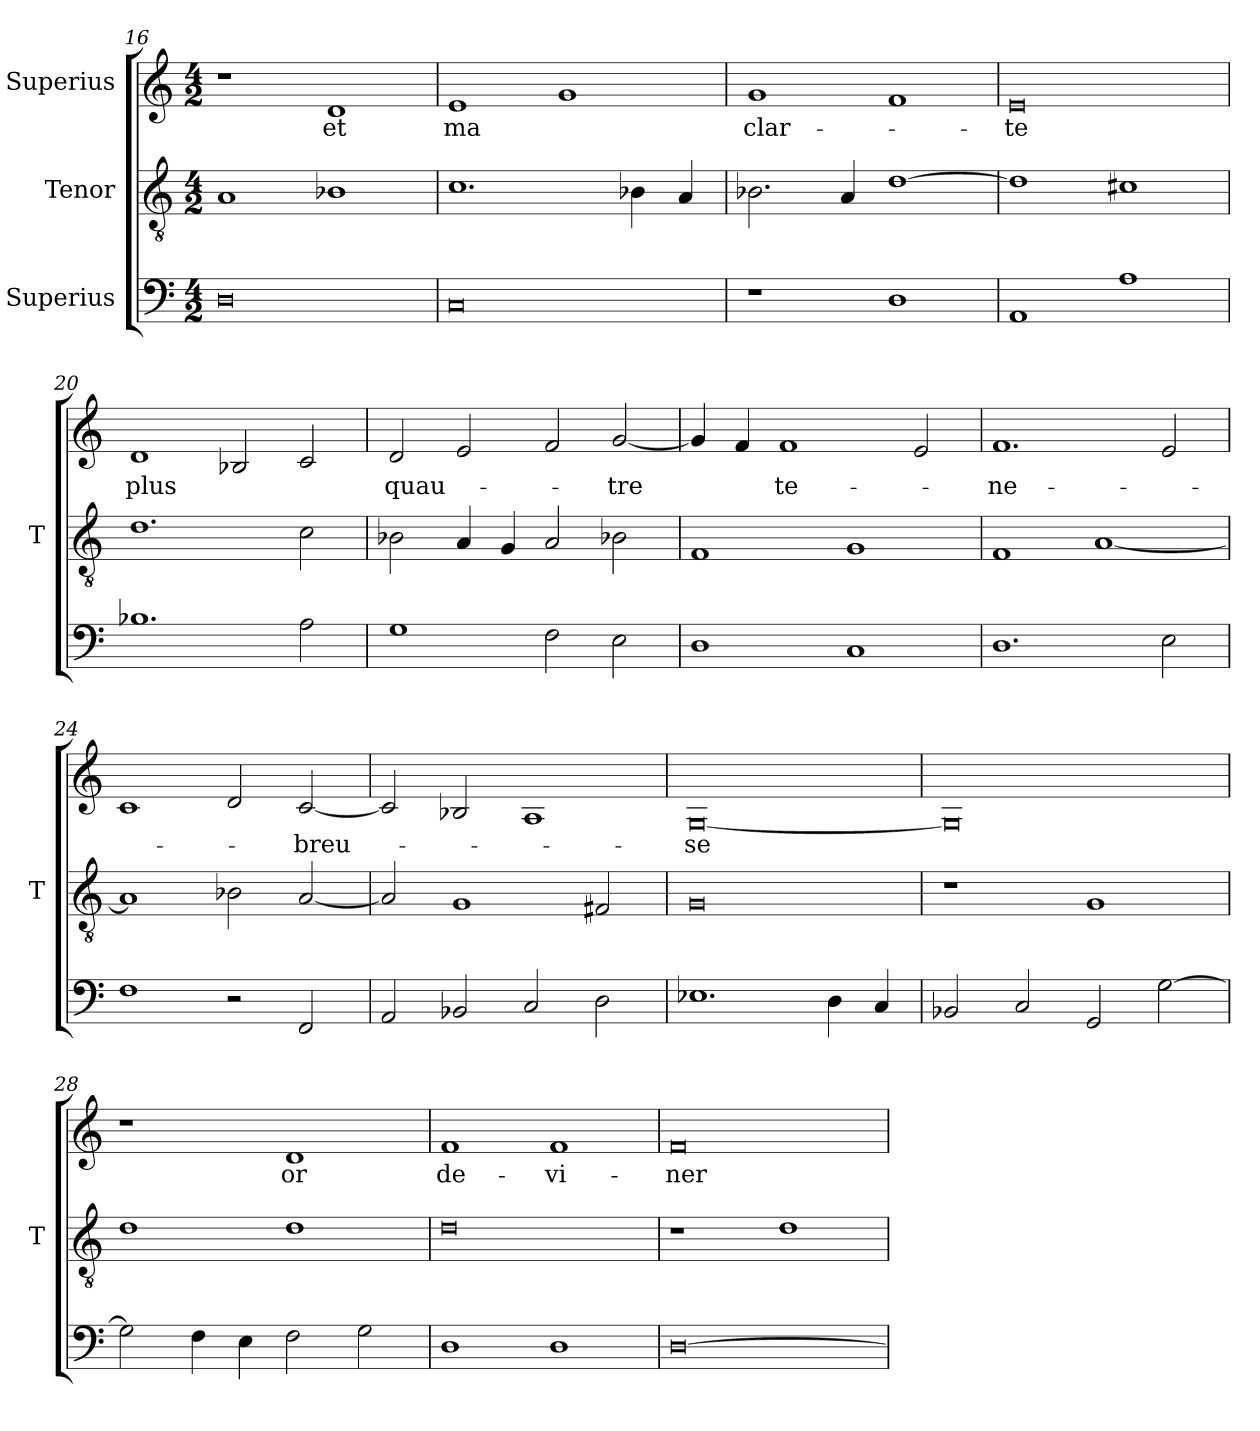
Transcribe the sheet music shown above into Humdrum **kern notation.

**kern	**kern	**kern	**text
*part3	*part2	*part1	*part1
*staff3	*staff2	*staff1	*staff1
*I"Superius	*I"Tenor	*I"Superius	*
*	*I'T	*	*
*clefF4	*clefGv2	*clefG2	*
*M4/2	*M4/2	*M4/2	*
=16	=16	=16	=16
0D	1A	1r	.
.	1B-X	1d	-et
=17	=17	=17	=17
0C	1.c	1e	-ma
.	.	1g	.
.	4B-X	.	.
.	4A	.	.
=18	=18	=18	=18
1r	2.B-X	1g	clar-
.	4A	.	.
1D	[1d	1f	.
=19	=19	=19	=19
1AA	1d]	0e	-te
1A	1c#X	.	.
=20	=20	=20	=20
1.B-X	1.d	1d	-plus
.	.	2B-X	.
2A	2c	2c	.
=21	=21	=21	=21
1G	2B-X	2d	quau-
.	4A	2e	.
.	4G	.	.
2F	2A	2f	.
2E	2B-X	[2g	-tre
=22	=22	=22	=22
1D	1F	4g]	.
.	.	4f	.
.	.	1f	te-
1C	1G	.	.
.	.	2e	.
=23	=23	=23	=23
1.D	1F	1.f	-ne-
.	[1A	.	.
2E	.	2e	.
=24	=24	=24	=24
1F	1A]	1c	.
2r	2B-X	2d	.
2FF	[2A	[2c	-breu-
=25	=25	=25	=25
2AA	2A]	2c]	.
2BB-X	1G	2B-X	.
2C	.	1A	.
2D	2F#X	.	.
=26	=26	=26	=26
1.E-X	0G	[0G	-se
4D	.	.	.
4C	.	.	.
=27	=27	=27	=27
2BB-X	1r	0G]	.
2C	.	.	.
2GG	1G	.	.
[2G	.	.	.
=28	=28	=28	=28
2G]	1d	1r	.
4F	.	.	.
4E	.	.	.
2F	1d	1d	-or
2G	.	.	.
=29	=29	=29	=29
1D	0d	1f	de-
1D	.	1f	-vi-
=30	=30	=30	=30
[0D	1r	0f	-ner
.	1d	.	.
=	=	=	=
*-	*-	*-	*-
